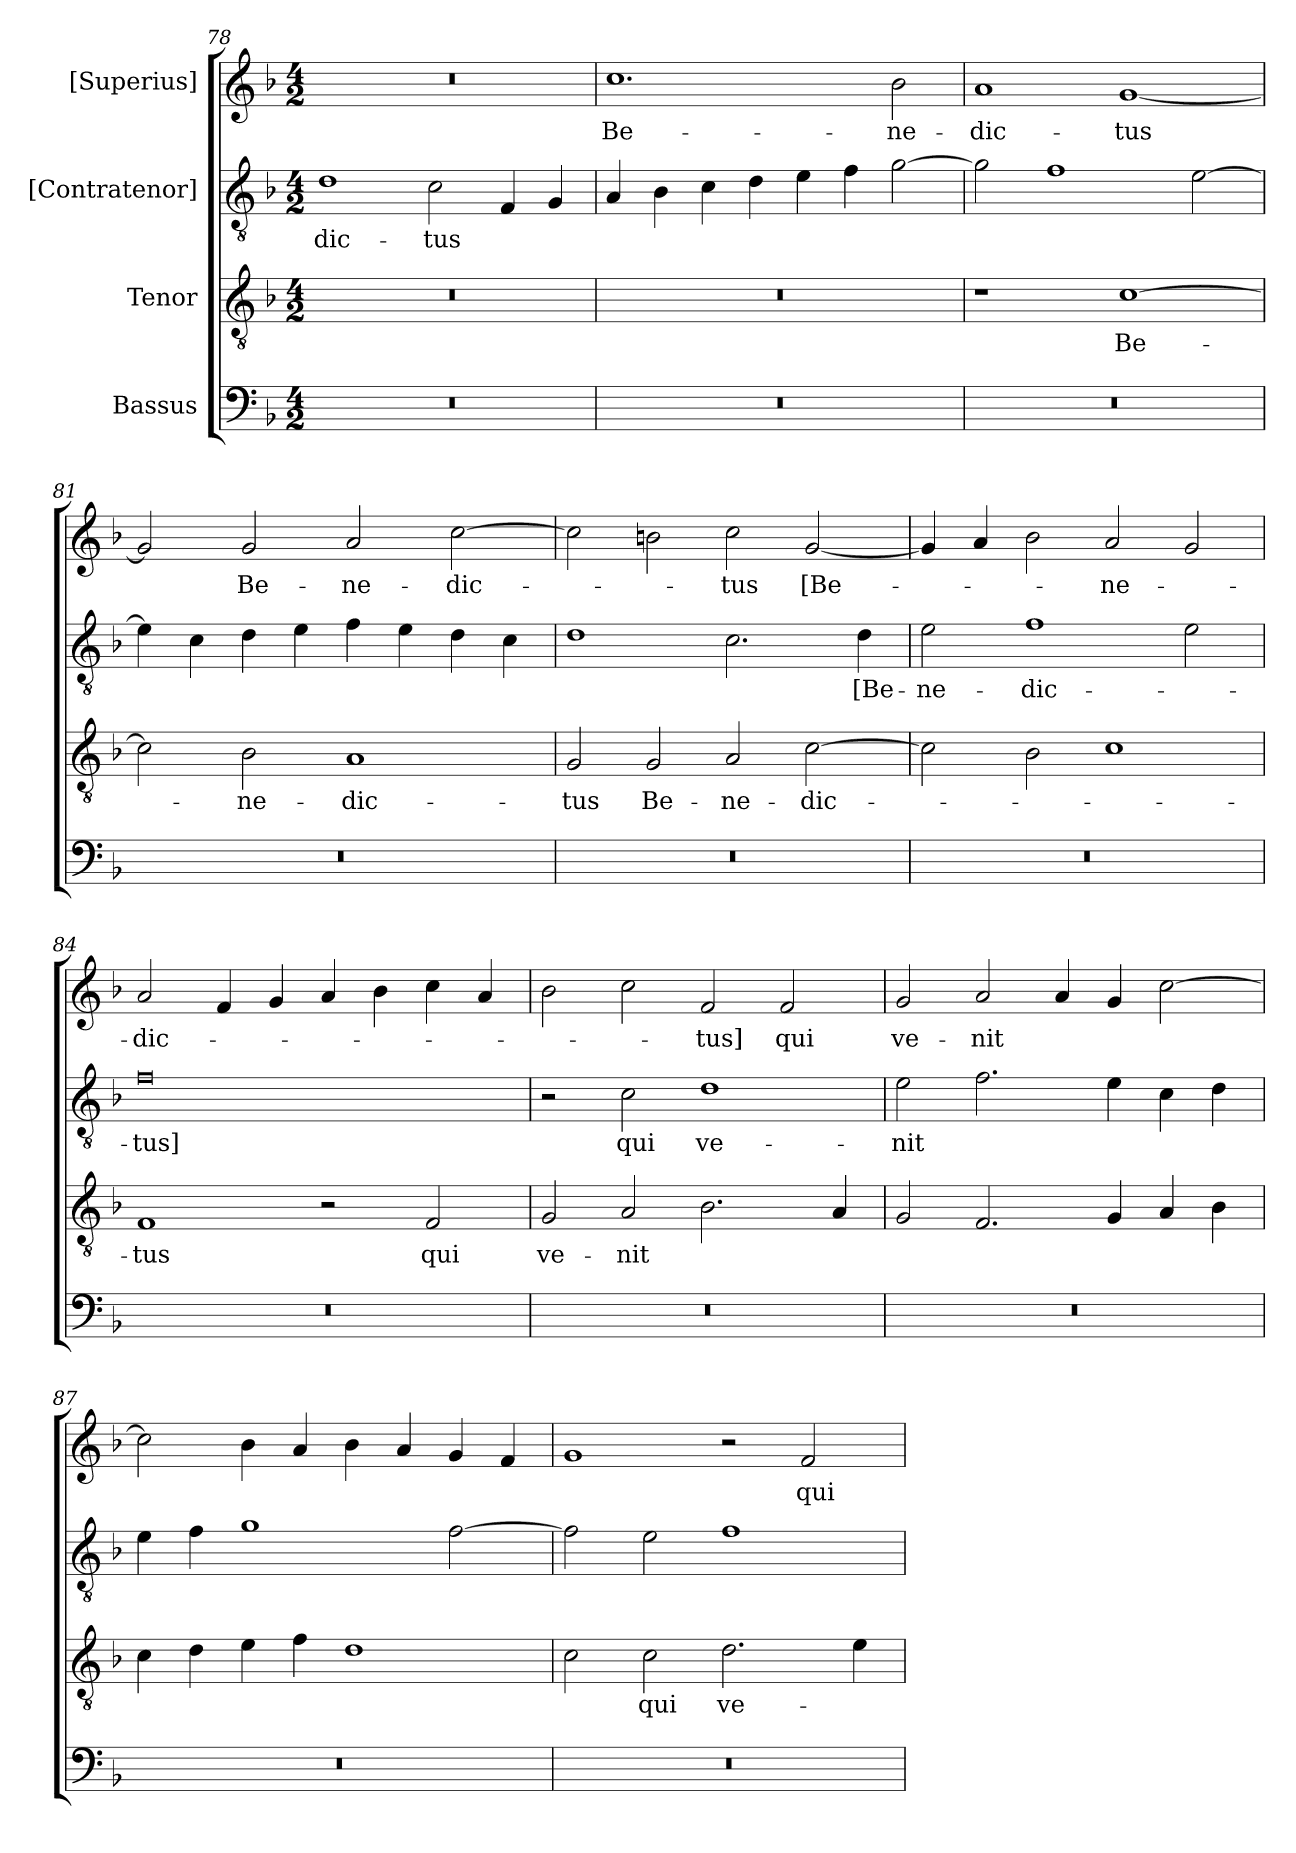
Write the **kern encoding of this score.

**kern	**kern	**text	**kern	**text	**kern	**text
*part4	*part3	*part3	*part2	*part2	*part1	*part1
*staff4	*staff3	*staff3	*staff2	*staff2	*staff1	*staff1
*I"Bassus	*I"Tenor	*	*I"[Contratenor]	*	*I"[Superius]	*
*clefF4	*clefGv2	*	*clefGv2	*	*clefG2	*
*k[b-]	*k[b-]	*	*k[b-]	*	*k[b-]	*
*M4/2	*M4/2	*	*M4/2	*	*M4/2	*
=78	=78	=78	=78	=78	=78	=78
0r	0r	.	1d\	-dic-	0r	.
.	.	.	2c\	-tus	.	.
.	.	.	4F/	.	.	.
.	.	.	4G/	.	.	.
=79	=79	=79	=79	=79	=79	=79
0r	0r	.	4A/	.	1.cc\	Be-
.	.	.	4B-\	.	.	.
.	.	.	4c\	.	.	.
.	.	.	4d\	.	.	.
.	.	.	4e\	.	.	.
.	.	.	4f\	.	.	.
.	.	.	[2g\	.	2b-\	-ne-
=80	=80	=80	=80	=80	=80	=80
0r	1r	.	2g\]	.	1a/	-dic-
.	.	.	1f\	.	.	.
.	[1c\	Be-	.	.	[1g/	-tus
.	.	.	[2e\	.	.	.
=81	=81	=81	=81	=81	=81	=81
0r	2c\]	.	4e\]	.	2g/]	.
.	.	.	4c\	.	.	.
.	2B-\	-ne-	4d\	.	2g/	Be-
.	.	.	4e\	.	.	.
.	1A/	-dic-	4f\	.	2a/	-ne-
.	.	.	4e\	.	.	.
.	.	.	4d\	.	[2cc\	-dic-
.	.	.	4c\	.	.	.
=82	=82	=82	=82	=82	=82	=82
0r	2G/	-tus	1d\	.	2cc\]	.
.	2G/	Be-	.	.	2b\	.
.	2A/	-ne-	2.c\	.	2cc\	-tus
.	[2c\	-dic-	.	.	[2g/	[Be-
.	.	.	4d\	[Be-	.	.
=83	=83	=83	=83	=83	=83	=83
0r	2c\]	.	2e\	-ne-	4g/]	.
.	.	.	.	.	4a/	.
.	2B-\	.	1f\	-dic-	2b-\	.
.	1c\	.	.	.	2a/	-ne-
.	.	.	2e\	.	2g/	.
=84	=84	=84	=84	=84	=84	=84
0r	1F/	-tus	0f\	-tus]	2a/	-dic-
.	.	.	.	.	4f/	.
.	.	.	.	.	4g/	.
.	2r	.	.	.	4a/	.
.	.	.	.	.	4b-\	.
.	2F/	qui	.	.	4cc\	.
.	.	.	.	.	4a/	.
=85	=85	=85	=85	=85	=85	=85
0r	2G/	ve-	2r	.	2b-\	.
.	2A/	-nit	2c\	qui	2cc\	.
.	2.B-\	.	1d\	ve-	2f/	-tus]
.	.	.	.	.	2f/	qui
.	4A/	.	.	.	.	.
=86	=86	=86	=86	=86	=86	=86
0r	2G/	.	2e\	-nit	2g/	ve-
.	2.F/	.	2.f\	.	2a/	-nit
.	.	.	.	.	4a/	.
.	4G/	.	4e\	.	4g/	.
.	4A/	.	4c\	.	[2cc\	.
.	4B-\	.	4d\	.	.	.
=87	=87	=87	=87	=87	=87	=87
0r	4c\	.	4e\	.	2cc\]	.
.	4d\	.	4f\	.	.	.
.	4e\	.	1g\	.	4b-\	.
.	4f\	.	.	.	4a/	.
.	1d\	.	.	.	4b-\	.
.	.	.	.	.	4a/	.
.	.	.	[2f\	.	4g/	.
.	.	.	.	.	4f/	.
=88	=88	=88	=88	=88	=88	=88
0r	2c\	.	2f\]	.	1g/	.
.	2c\	qui	2e\	.	.	.
.	2.d\	ve-	1f\	.	2r	.
.	.	.	.	.	2f/	qui
.	4e\	.	.	.	.	.
=	=	=	=	=	=	=
*-	*-	*-	*-	*-	*-	*-
